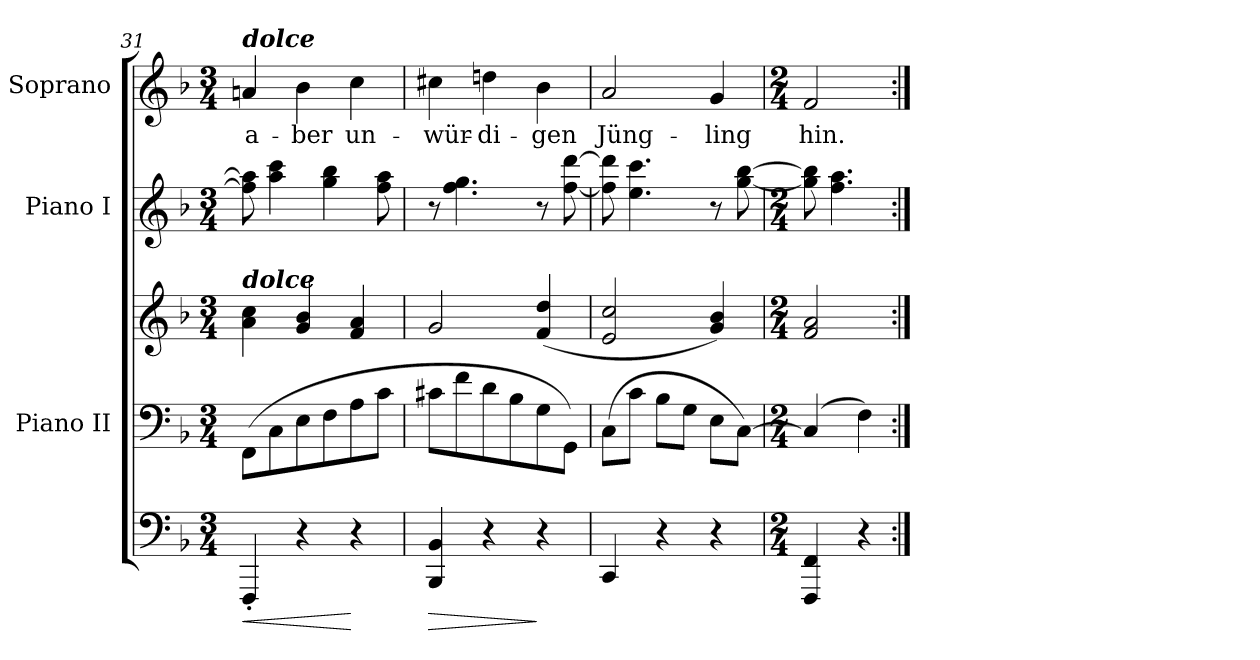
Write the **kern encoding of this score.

**kern	**dynam	**kern	**kern	**kern	**kern	**text
*part5	*part5	*part4	*part3	*part2	*part1	*part1
*staff5	*staff5	*staff4	*staff3	*staff2	*staff1	*staff1
*	*	*I"Piano II	*	*I"Piano I	*I"Soprano	*
*	*	*I'II	*	*I'I	*I'S.	*
*clefF4	*	*clefF4	*clefG2	*clefG2	*clefG2	*
*k[b-]	*	*k[b-]	*k[b-]	*k[b-]	*k[b-]	*
*F:	*	*F:	*F:	*F:	*F:	*
*M3/4	*	*M3/4	*M3/4	*M3/4	*M3/4	*
=31	=31	=31	=31	=31	=31	=31
!	!LO:HP:b	!	!	!	!	!
!	!	!	!	!	!LO:TX:a:Bi:t=dolce	!
!	!	!	!LO:TX:a:Bi:t=dolce	!	!	!
!	!	!	!	!	!	!LO:LY:b:color=#000000
4FFF'i/	<	(8FFi\L	4ai\ 4cci	8ffi\] 8aai]	4ani/	a-
.	.	8Ci\	.	4aai\ 4ccci	.	.
!	!	!	!	!	!	!LO:LY:b:color=#000000
4r	.	8Ei\	4gi/ 4b-i	.	4b-i\	-ber
.	.	8Fi\	.	4ggi\ 4bb-i	.	.
!	!	!	!	!	!	!LO:LY:b:color=#000000
4r	[	8Ai\	4fi/ 4ai	.	4cci\	un-
.	.	8ci\J	.	8ffi\ 8aai	.	.
=32	=32	=32	=32	=32	=32	=32
!	!LO:HP:b	!	!	!	!	!
!	!	!	!	!	!	!LO:LY:b:color=#000000
4BBB-i/ 4BB-i	>	8c#Xi\L	2gi/	8r	4cc#Xi\	-wür-
.	.	8fi\	.	4.ffi\ 4.ggi	.	.
!	!	!	!	!	!	!LO:LY:b:color=#000000
4r	.	8di\	.	.	4ddni\	-di-
.	.	8B-i\	.	.	.	.
!	!	!	!	!	!	!LO:LY:b:color=#000000
4r	]	8Gi\	(4fi/ 4ddi	8r	4b-i\	-gen
.	.	8GGi\J)	.	[8ffi\ [8dddi	.	.
=33	=33	=33	=33	=33	=33	=33
!	!	!	!	!	!	!LO:LY:b:color=#000000
4CCi/	.	(8Ci\L	2ei/ 2cci	8ffi\] 8dddi]	2ai/	Jüng-
.	.	8ci\J	.	4.eei\ 4.ccci	.	.
4r	.	8B-i\L	.	.	.	.
.	.	8Gi\J	.	.	.	.
!	!	!	!	!	!	!LO:LY:b:color=#000000
4r	.	8Ei\L	4gi/ 4b-i)	8r	4gi/	-ling
.	.	[8Ci\J)	.	[8ggi\ [8bb-i	.	.
=34	=34	=34	=34	=34	=34	=34
*M2/4	*	*M2/4	*M2/4	*M2/4	*M2/4	*
!	!	!	!	!	!	!LO:LY:b:color=#000000
4FFFi/ 4FFi	.	(4Ci/]	2fi/ 2ai	8ggi\] 8bb-i]	2fi/	hin.
.	.	.	.	4.ffi\ 4.aai	.	.
4r	.	4Fi\)	.	.	.	.
=:|!	=:|!	=:|!	=:|!	=:|!	=:|!	=:|!
*-	*-	*-	*-	*-	*-	*-
